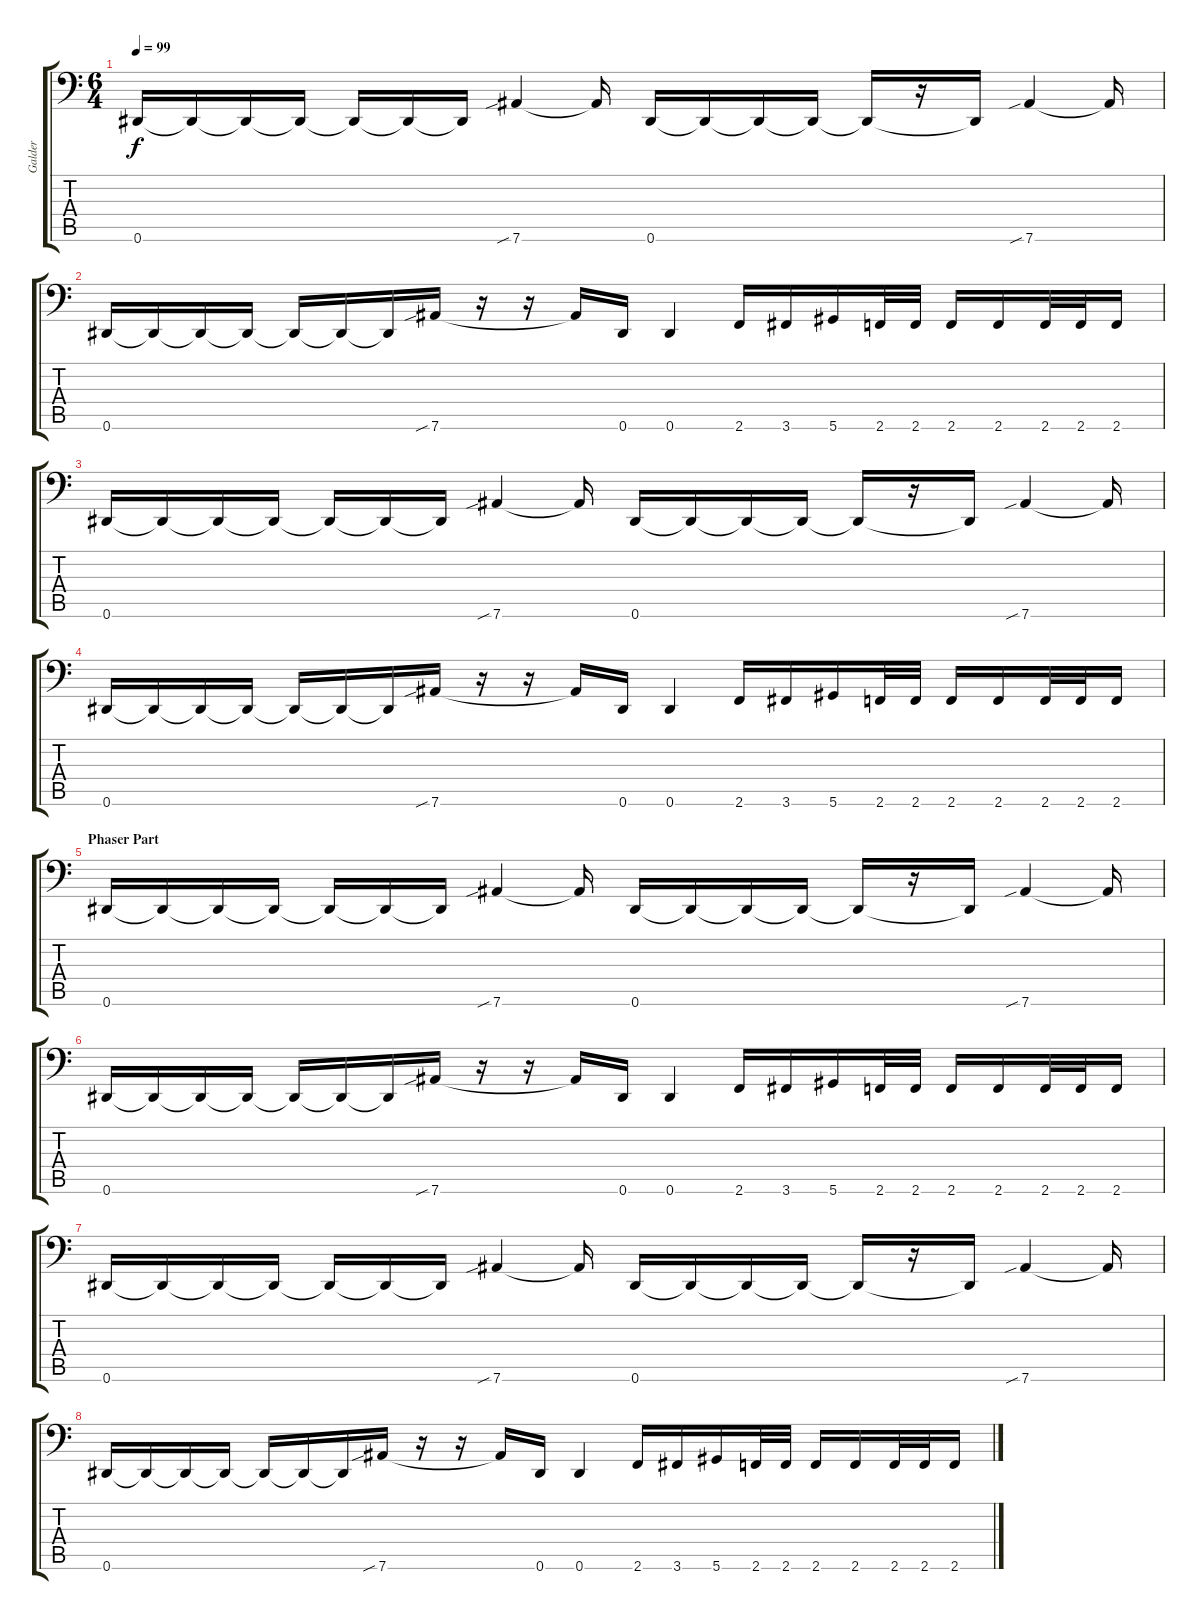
\track ("Galder" "Galder") {instrument electricbasspick}
\staff {score tabs}
\tuning (Eb3 Bb2 Gb2 Db2 Ab1 Eb1) {hide}
\ts (6 4)
\section ("" "")
\tempo 99
\clef f4
\ks c
0.6.16{dy f} 0.6{t}.16 0.6{t}.16 0.6{t}.16 0.6{t}.16 0.6{t}.16 0.6{t}.16 7.6{sib}.4 7.6{t}.16 0.6.16 0.6{t}.16 0.6{t}.16 0.6{t}.16 0.6{t}.16 r.16 0.6{t}.16 7.6{sib}.4 7.6{t}.16 |
0.6.16 0.6{t}.16 0.6{t}.16 0.6{t}.16 0.6{t}.16 0.6{t}.16 0.6{t}.16 7.6{sib}.16 r.16 r.16 7.6{t}.16 0.6.16 0.6.4 2.6.16 3.6.16 5.6.16 2.6.32 2.6.32 2.6.16 2.6.16 2.6.32 2.6.32 2.6.16 |
0.6.16 0.6{t}.16 0.6{t}.16 0.6{t}.16 0.6{t}.16 0.6{t}.16 0.6{t}.16 7.6{sib}.4 7.6{t}.16 0.6.16 0.6{t}.16 0.6{t}.16 0.6{t}.16 0.6{t}.16 r.16 0.6{t}.16 7.6{sib}.4 7.6{t}.16 |
0.6.16 0.6{t}.16 0.6{t}.16 0.6{t}.16 0.6{t}.16 0.6{t}.16 0.6{t}.16 7.6{sib}.16 r.16 r.16 7.6{t}.16 0.6.16 0.6.4 2.6.16 3.6.16 5.6.16 2.6.32 2.6.32 2.6.16 2.6.16 2.6.32 2.6.32 2.6.16 |
\section ("" "Phaser Part")
0.6.16 0.6{t}.16 0.6{t}.16 0.6{t}.16 0.6{t}.16 0.6{t}.16 0.6{t}.16 7.6{sib}.4 7.6{t}.16 0.6.16 0.6{t}.16 0.6{t}.16 0.6{t}.16 0.6{t}.16 r.16 0.6{t}.16 7.6{sib}.4 7.6{t}.16 |
0.6.16 0.6{t}.16 0.6{t}.16 0.6{t}.16 0.6{t}.16 0.6{t}.16 0.6{t}.16 7.6{sib}.16 r.16 r.16 7.6{t}.16 0.6.16 0.6.4 2.6.16 3.6.16 5.6.16 2.6.32 2.6.32 2.6.16 2.6.16 2.6.32 2.6.32 2.6.16 |
0.6.16 0.6{t}.16 0.6{t}.16 0.6{t}.16 0.6{t}.16 0.6{t}.16 0.6{t}.16 7.6{sib}.4 7.6{t}.16 0.6.16 0.6{t}.16 0.6{t}.16 0.6{t}.16 0.6{t}.16 r.16 0.6{t}.16 7.6{sib}.4 7.6{t}.16 |
0.6.16 0.6{t}.16 0.6{t}.16 0.6{t}.16 0.6{t}.16 0.6{t}.16 0.6{t}.16 7.6{sib}.16 r.16 r.16 7.6{t}.16 0.6.16 0.6.4 2.6.16 3.6.16 5.6.16 2.6.32 2.6.32 2.6.16 2.6.16 2.6.32 2.6.32 2.6.16
